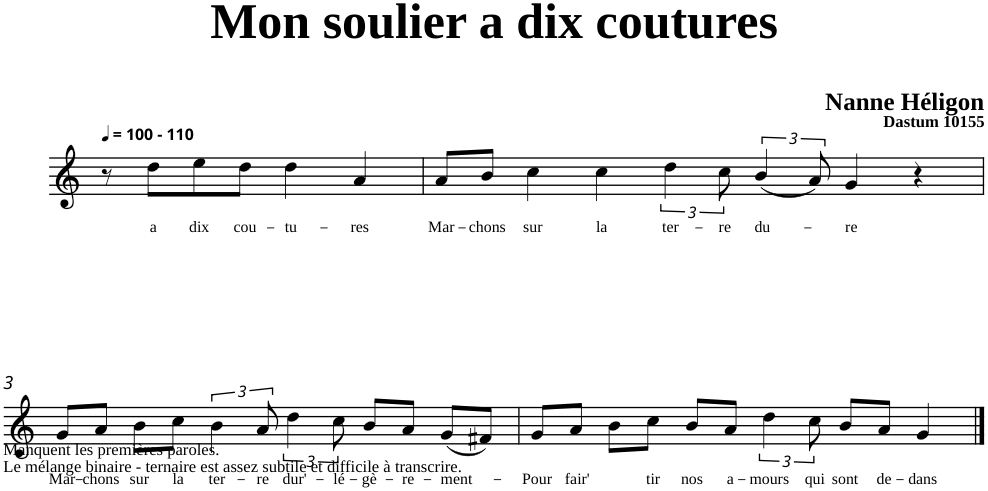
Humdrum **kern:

**kern	**text
*part1	*part1
*staff1	*staff1
*clefG2	*
*k[]	*
=1	=1
!LO:TX:a:B:t=- 110	!
8r	.
!	!LO:LY:b
8dd\L	a
!	!LO:LY:b
8ee\	dix
!	!LO:LY:b
8dd\J	cou-
!	!LO:LY:b
4dd\	-tu-
!	!LO:LY:b
4a/	-res
=2	=2
!	!LO:LY:b
8a/L	Mar-
!	!LO:LY:b
8b/J	-chons
!	!LO:LY:b
4cc\	sur
!	!LO:LY:b
4cc\	la
!	!LO:LY:b
6dd\	ter-
!	!LO:LY:b
12cc\	-re
!	!LO:LY:b
(<6b/	du-
12a/)	.
!	!LO:LY:b
4g/	-re
4r	.
!!LO:LB:g=z
=3	=3
!	!LO:LY:b
8g/L	Mar-
!	!LO:LY:b
8a/J	-chons
!	!LO:LY:b
8b\L	sur
!	!LO:LY:b
8cc\J	la
!	!LO:LY:b
6b\	ter-
!	!LO:LY:b
12a/	-re
!	!LO:LY:b
6dd\	dur'-
!	!LO:LY:b
12cc\	-lé-
!	!LO:LY:b
8b/L	-gè-
!	!LO:LY:b
8a/J	-re-
!	!LO:LY:b
(<8g/L	-ment-
8f#X/J)	.
=4	=4
!	!LO:LY:b
8g/L	-Pour
!	!LO:LY:b
8a/J	fair'
8b\L	.
!	!LO:LY:b
8cc\J	tir
!	!LO:LY:b
8b/L	nos
!	!LO:LY:b
8a/J	a-
!	!LO:LY:b
6dd\	-mours
!	!LO:LY:b
12cc\	qui
!	!LO:LY:b
8b/L	sont
!	!LO:LY:b
8a/J	de-
!	!LO:LY:b
4g/	-dans
==	==
*-	*-
